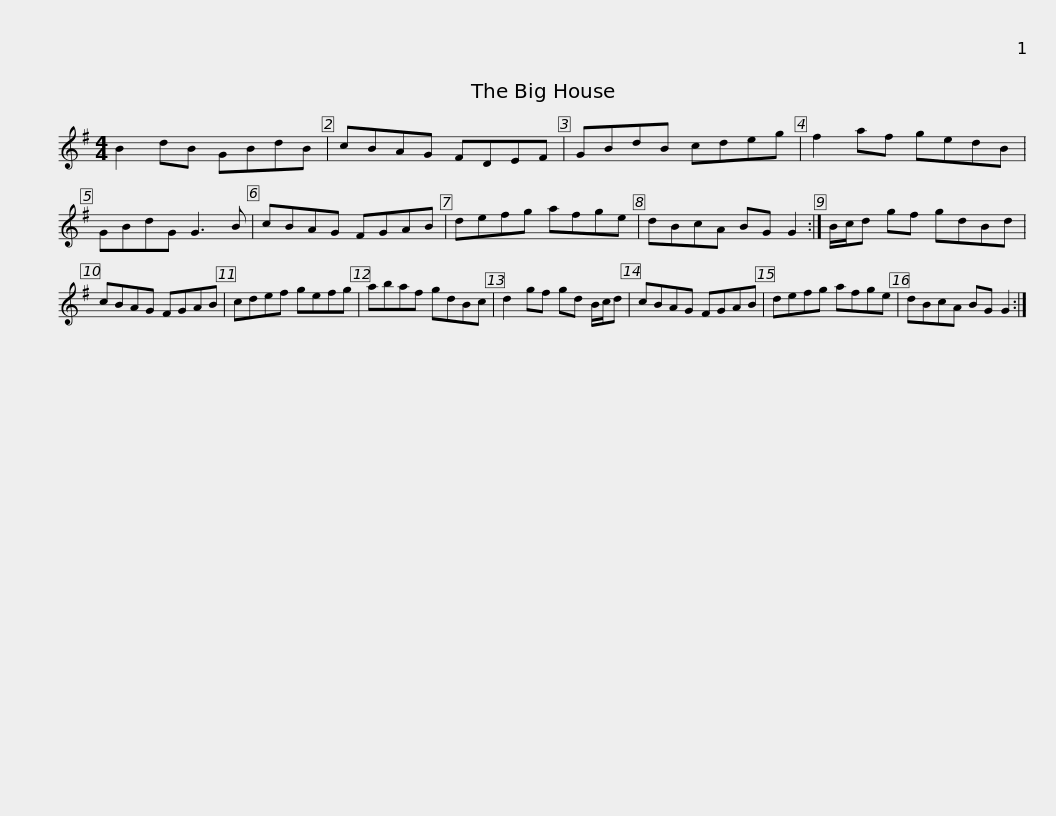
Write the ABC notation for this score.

X:1
L:1/8
M:4/4
I:linebreak $
K:G
V:1 treble
V:1
 B2 dB GBdB | cBAG FDEF | GBdB cdeg | f2 af gedB | GBdG G3 B | %5
 cBAG FGAB |$ defg afge | dBcA BG G2 :| B/c/d gf gdBd | cBAG FGAB | %10
 cdef gefg |$ abaf gdBc | d2 gf gd B/c/d | cBAG FGAB | defg afge | %15
 dBcA BG G2 :| %16
